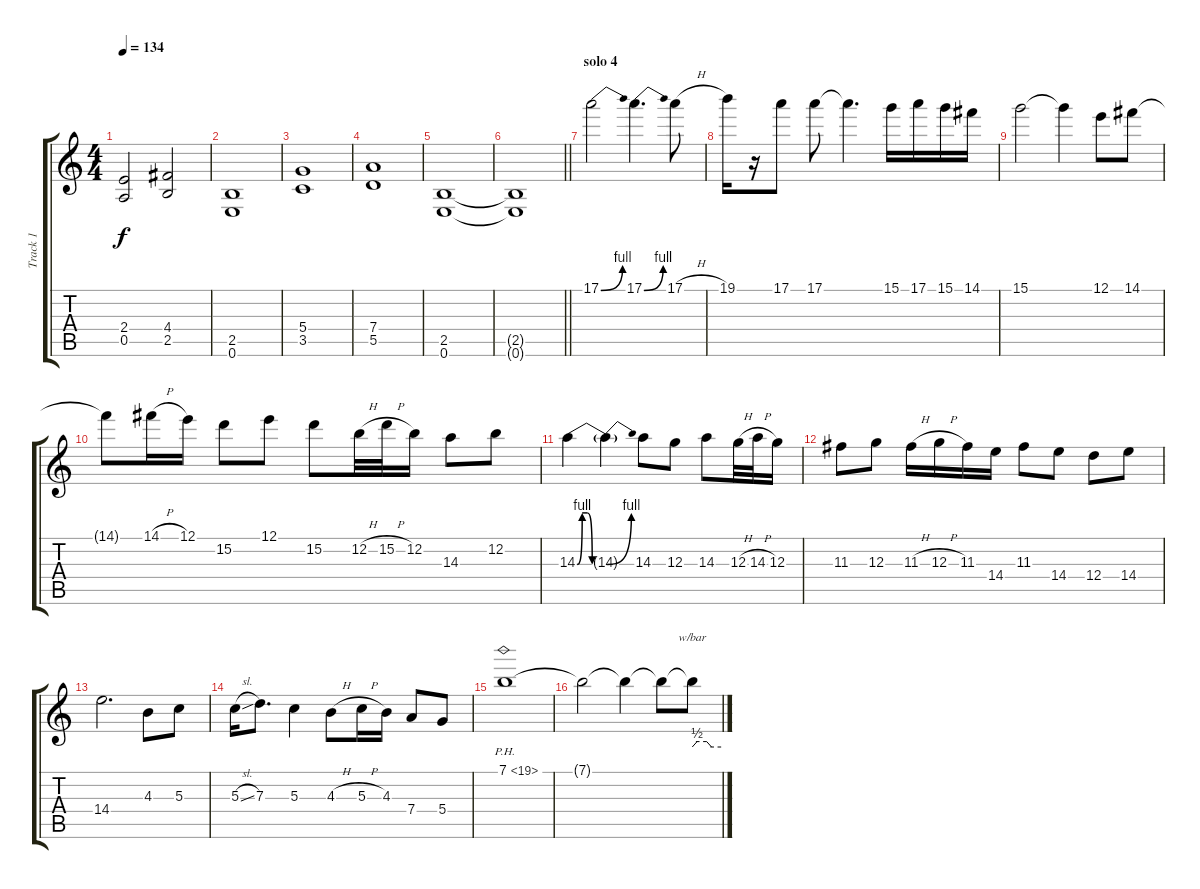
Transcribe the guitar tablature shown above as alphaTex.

\track ("Track 1" "Track 1") {instrument distortionguitar}
\staff {score tabs}
\tuning (E4 B3 G3 D3 A2 E2) {hide}
\ts (4 4)
\tempo 134
\clef g2
\ks c
(2.4 0.5).2{dy f} (4.4 2.5).2 |
(2.5 0.6).1 |
(5.4 3.5).1 |
(7.4 5.5).1 |
(2.5 0.6).1 |
\barLineRight lightlight
(2.5{t} 0.6{t}).1 |
\section ("" "solo 4")
17.1{be (bend 0 0 60 4)}.2 17.1{be (bend 0 0 60 4)}.4{d} 17.1{h}.8 |
19.1.16 r.16 17.1.8 17.1.8 17.1{t}.4{d} 15.1.16 17.1.16 15.1.16 14.1.16 |
15.1.2 15.1{t}.4 12.1.8 14.1.8 |
14.1{t}.8 14.1{h}.16 12.1.16 15.2.8 12.1.8 15.2.8 12.2{h}.32 15.2{h}.32 12.2.16 14.3.8 12.2.8 |
14.3{be (custom 0 0 10 4 20 4 30 0 60 0)}.4 14.3{be (bend 0 0 60 4) t}.4 14.3.8 12.3.8 14.3.8 12.3{h}.32 14.3{h}.32 12.3.16 |
11.3.8 12.3.8 11.3{h}.16 12.3{h}.16 11.3.16 14.4.16 11.3.8 14.4.8 12.4.8 14.4.8 |
14.4.2{d} 4.3.8 5.3.8 |
5.3{sl}.16 7.3.8{d} 5.3.4 4.3{h}.8 5.3{h}.16 4.3.16 7.4.8 5.4.8 |
7.1{ph 12}.1 |
7.1{t}.2 7.1{t}.4 7.1{t}.8 7.1{t}.8{tbe (custom default 0 0 10 2 30 2 40 0 60 0)}
